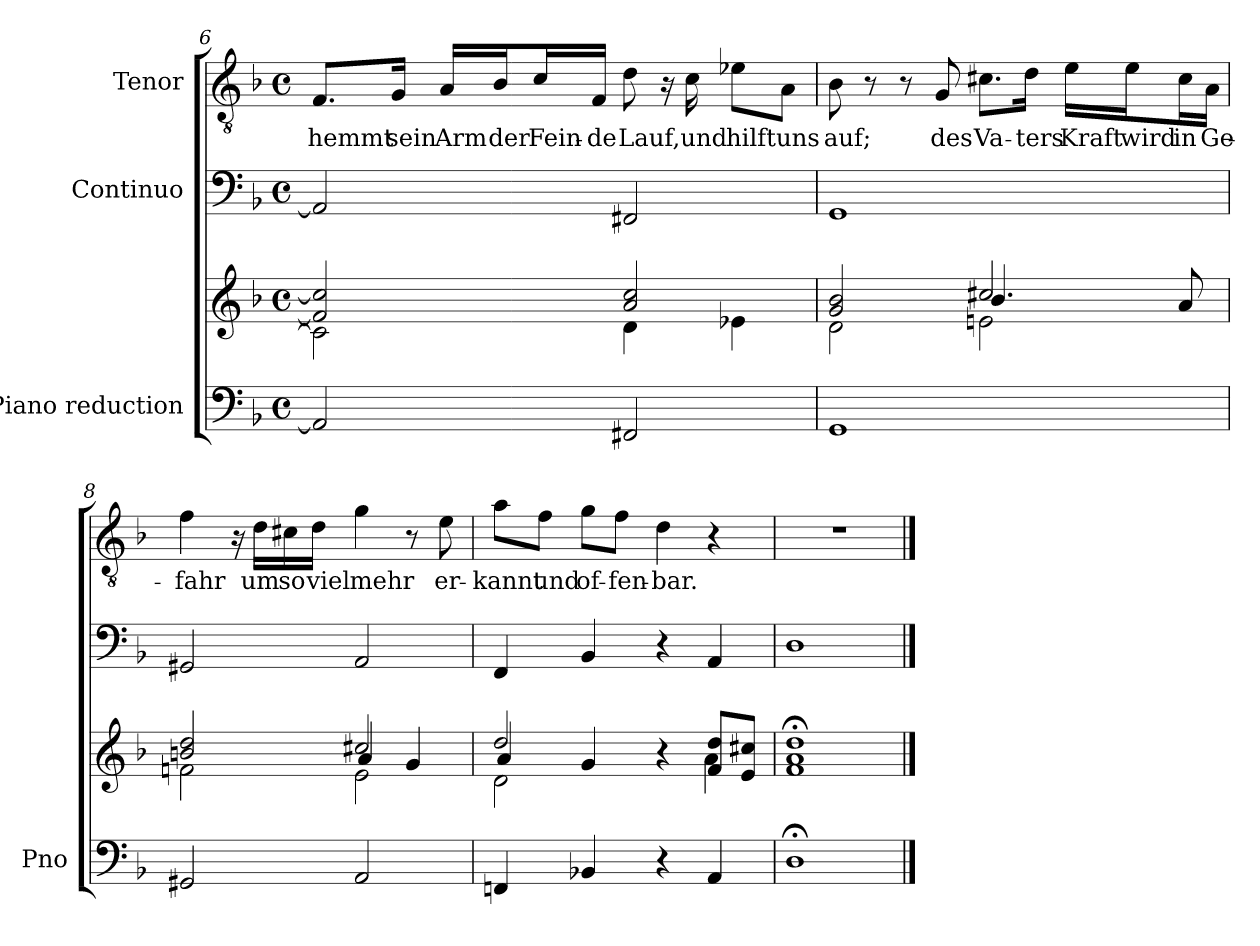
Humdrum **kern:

**kern	**kern	**kern	**kern	**text
*part3	*part3	*part2	*part1	*part1
*staff4	*staff3	*staff2	*staff1	*staff1
*I"Piano reduction	*	*I"Continuo	*I"Tenor	*
*I'Pno	*	*	*	*
*clefF4	*clefG2	*clefF4	*clefGv2	*
*k[b-]	*k[b-]	*k[b-]	*k[b-]	*
*M4/4	*M4/4	*M4/4	*M4/4	*
*met(c)	*met(c)	*met(c)	*met(c)	*
=6	=6	=6	=6	=6
*	*^	*	*	*
!	!	!	!	!	!LO:LY:b
2AA/]	2f/] 2cc/]	2c\]	2AA/]	8.F/L	hemmt
!	!	!	!	!	!LO:LY:b
.	.	.	.	16G/Jk	sein
!	!	!	!	!	!LO:LY:b
.	.	.	.	16A/LL	Arm
!	!	!	!	!	!LO:LY:b
.	.	.	.	16B-/J	der
!	!	!	!	!	!LO:LY:b
.	.	.	.	16c/L	Fein-
!	!	!	!	!	!LO:LY:b
.	.	.	.	16F/JJ	de
!	!	!	!	!	!LO:LY:b
2FF#X/	2a/ 2cc/	4d\	2FF#X/	8d\	Lauf,
.	.	.	.	16r	.
!	!	!	!	!	!LO:LY:b
.	.	.	.	16c\	und
!	!	!	!	!	!LO:LY:b
.	.	4e-X\	.	8e-X\L	hilft
!	!	!	!	!	!LO:LY:b
.	.	.	.	8A\J	uns
=7	=7	=7	=7	=7	=7
*	*	*^	*	*	*
!	!	!	!	!	!	!LO:LY:b
1GG	2g/ 2b-/	2d\	2ryy	1GG	8B-\	auf;
.	.	.	.	.	8r	.
.	.	.	.	.	8r	.
!	!	!	!	!	!	!LO:LY:b
.	.	.	.	.	8G/	des
!	!	!	!	!	!	!LO:LY:b
.	2cc#X/	2en\	4.b-/	.	8.c#X\L	Va-
!	!	!	!	!	!	!LO:LY:b
.	.	.	.	.	16d\Jk	ters
!	!	!	!	!	!	!LO:LY:b
.	.	.	.	.	16e\LL	Kraft
!	!	!	!	!	!	!LO:LY:b
.	.	.	.	.	16e\J	wird
!	!	!	!	!	!	!LO:LY:b
.	.	.	8a/	.	16c#\L	in
!	!	!	!	!	!	!LO:LY:b
.	.	.	.	.	16A\JJ	Ge-
!!LO:LB:g=z
=8	=8	=8	=8	=8	=8	=8
!	!	!	!	!	!	!LO:LY:b
2GG#X/	2bn/ 2dd/	2fn\	2ryy	2GG#X/	4f\	fahr
.	.	.	.	.	16r	.
!	!	!	!	!	!	!LO:LY:b
.	.	.	.	.	16d\LL	um
!	!	!	!	!	!	!LO:LY:b
.	.	.	.	.	16c#X\	so
!	!	!	!	!	!	!LO:LY:b
.	.	.	.	.	16d\JJ	viel
!	!	!	!	!	!	!LO:LY:b
2AA/	2cc#X/	2e\	4a/	2AA/	4g\	mehr
.	.	.	4g/	.	8r	.
!	!	!	!	!	!	!LO:LY:b
.	.	.	.	.	8e\	er-
=9	=9	=9	=9	=9	=9	=9
!	!	!	!	!	!	!LO:LY:b
4FFn/	2dd/	2d\	4a/	4FF/	8a\L	kannt
!	!	!	!	!	!	!LO:LY:b
.	.	.	.	.	8f\J	und
!	!	!	!	!	!	!LO:LY:b
4BB-X/	.	.	4g/	4BB-/	8g\L	of-
!	!	!	!	!	!	!LO:LY:b
.	.	.	.	.	8f\J	fen-
!	!	!	!	!	!	!LO:LY:b
4r	4r	4ryy	4ryy	4r	4d\	bar.
4AA/	8f/ 8dd/L	4a\	4ryy	4AA/	4r	.
.	8e/ 8cc#X/J	.	.	.	.	.
*	*v	*v	*v	*	*	*
=10	=10	=10	=10	=10
1D;<	1f;< 1a;< 1dd;<	1D	1r	.
==	==	==	==	==
*-	*-	*-	*-	*-
